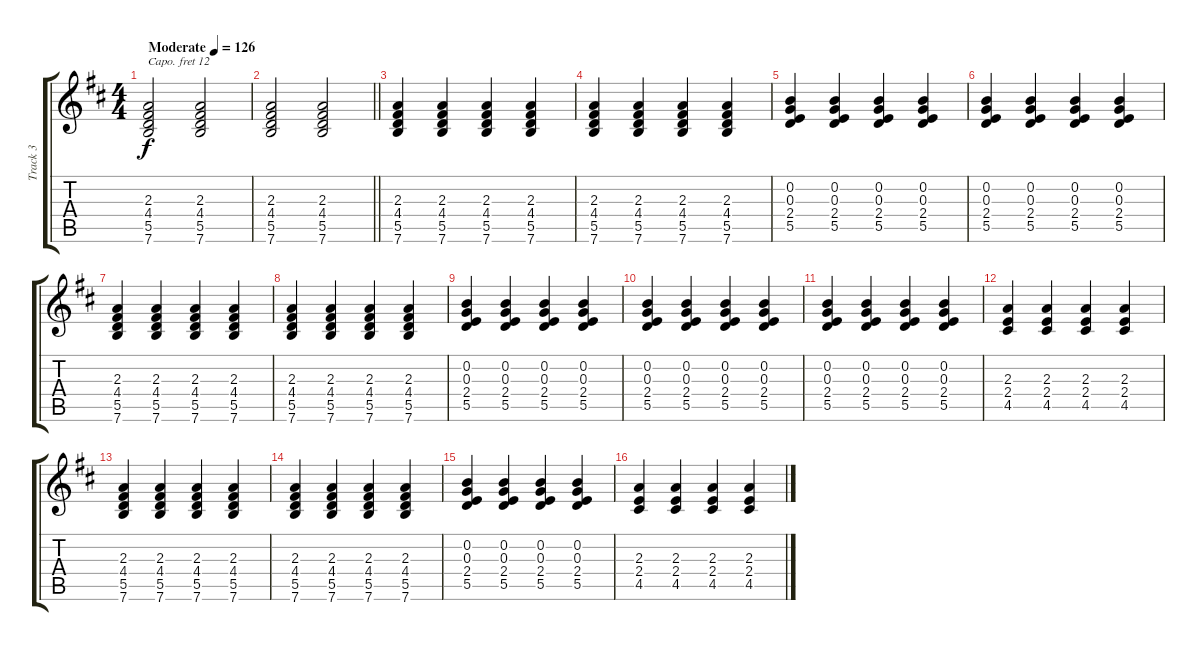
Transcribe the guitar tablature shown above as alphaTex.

\track ("Track 3" "Track 3") {instrument acousticgrandpiano}
\staff {score tabs}
\capo 12
\tuning (E4 B3 G3 D3 A2 E2) {hide}
\ts (4 4)
\tempo (126 "Moderate")
\clef g2
\ks d
(2.3 4.4 5.5 7.6).2{dy f instrument acousticgrandpiano} (2.3 4.4 5.5 7.6).2 |
\barLineRight lightlight
(2.3 4.4 5.5 7.6).2 (2.3 4.4 5.5 7.6).2 |
(2.3 4.4 5.5 7.6).4 (2.3 4.4 5.5 7.6).4 (2.3 4.4 5.5 7.6).4 (2.3 4.4 5.5 7.6).4 |
(2.3 4.4 5.5 7.6).4 (2.3 4.4 5.5 7.6).4 (2.3 4.4 5.5 7.6).4 (2.3 4.4 5.5 7.6).4 |
(0.2 0.3 2.4 5.5).4 (0.2 0.3 2.4 5.5).4 (0.2 0.3 2.4 5.5).4 (0.2 0.3 2.4 5.5).4 |
(0.2 0.3 2.4 5.5).4 (0.2 0.3 2.4 5.5).4 (0.2 0.3 2.4 5.5).4 (0.2 0.3 2.4 5.5).4 |
(2.3 4.4 5.5 7.6).4 (2.3 4.4 5.5 7.6).4 (2.3 4.4 5.5 7.6).4 (2.3 4.4 5.5 7.6).4 |
(2.3 4.4 5.5 7.6).4 (2.3 4.4 5.5 7.6).4 (2.3 4.4 5.5 7.6).4 (2.3 4.4 5.5 7.6).4 |
(0.2 0.3 2.4 5.5).4 (0.2 0.3 2.4 5.5).4 (0.2 0.3 2.4 5.5).4 (0.2 0.3 2.4 5.5).4 |
(0.2 0.3 2.4 5.5).4 (0.2 0.3 2.4 5.5).4 (0.2 0.3 2.4 5.5).4 (0.2 0.3 2.4 5.5).4 |
(0.2 0.3 2.4 5.5).4 (0.2 0.3 2.4 5.5).4 (0.2 0.3 2.4 5.5).4 (0.2 0.3 2.4 5.5).4 |
(2.3 2.4 4.5).4 (2.3 2.4 4.5).4 (2.3 2.4 4.5).4 (2.3 2.4 4.5).4 |
(2.3 4.4 5.5 7.6).4 (2.3 4.4 5.5 7.6).4 (2.3 4.4 5.5 7.6).4 (2.3 4.4 5.5 7.6).4 |
(2.3 4.4 5.5 7.6).4 (2.3 4.4 5.5 7.6).4 (2.3 4.4 5.5 7.6).4 (2.3 4.4 5.5 7.6).4 |
(0.2 0.3 2.4 5.5).4 (0.2 0.3 2.4 5.5).4 (0.2 0.3 2.4 5.5).4 (0.2 0.3 2.4 5.5).4 |
(2.3 2.4 4.5).4 (2.3 2.4 4.5).4 (2.3 2.4 4.5).4 (2.3 2.4 4.5).4
